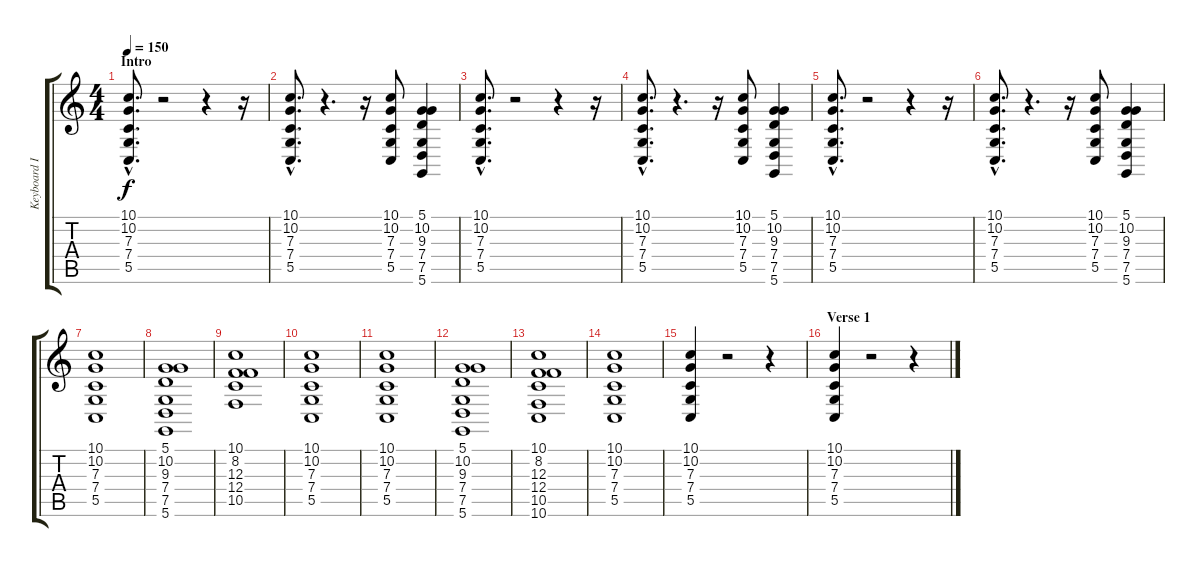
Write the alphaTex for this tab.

\track ("Keyboard II" "Keyboard I") {instrument stringensemble1}
\staff {score tabs}
\tuning (D4 A3 F3 C3 G2 D2) {hide}
\ts (4 4)
\section ("" "Intro")
\tempo 150
\clef g2
\ks c
(10.1{hac} 10.2{hac} 7.3{hac} 7.4{hac} 5.5{hac}).8{d dy f instrument stringensemble1} r.2 r.4 r.16 |
(10.1{hac} 10.2{hac} 7.3{hac} 7.4{hac} 5.5{hac}).8{d} r.4{d} r.16 (10.1 10.2 7.3 7.4 5.5).8 (5.1 10.2 9.3 7.4 7.5 5.6).4 |
(10.1{hac} 10.2{hac} 7.3{hac} 7.4{hac} 5.5{hac}).8{d} r.2 r.4 r.16 |
(10.1{hac} 10.2{hac} 7.3{hac} 7.4{hac} 5.5{hac}).8{d} r.4{d} r.16 (10.1 10.2 7.3 7.4 5.5).8 (5.1 10.2 9.3 7.4 7.5 5.6).4 |
(10.1{hac} 10.2{hac} 7.3{hac} 7.4{hac} 5.5{hac}).8{d} r.2 r.4 r.16 |
(10.1{hac} 10.2{hac} 7.3{hac} 7.4{hac} 5.5{hac}).8{d} r.4{d} r.16 (10.1 10.2 7.3 7.4 5.5).8 (5.1 10.2 9.3 7.4 7.5 5.6).4 |
(10.1 10.2 7.3 7.4 5.5).1 |
(5.1 10.2 9.3 7.4 7.5 5.6).1 |
(10.1 8.2 12.3 12.4 10.5).1 |
(10.1 10.2 7.3 7.4 5.5).1 |
(10.1 10.2 7.3 7.4 5.5).1 |
(5.1 10.2 9.3 7.4 7.5 5.6).1 |
(10.1 8.2 12.3 12.4 10.5 10.6).1 |
(10.1 10.2 7.3 7.4 5.5).1 |
(10.1 10.2 7.3 7.4 5.5).4 r.2 r.4 |
\section ("" "Verse 1")
(10.1 10.2 7.3 7.4 5.5).4 r.2 r.4
